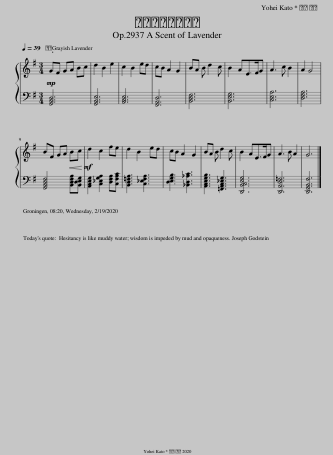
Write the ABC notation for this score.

X:1
%%score { 1 | 2 }
L:1/8
Q:1/4=39
M:3/4
I:linebreak $
K:G
V:1 treble
V:2 bass
V:1
!mp! GF GA Bc | d2 B2 e2 | c2 B2 ed | cB A2 G2 | BA B d2 c | %5
 B2 AE>FG | A3 c B2 | A2 G4 |$ BF GA!<(! Bc!<)! |!mf! d2 c2 fe | %10
 d2 B2 ed | cB A2 G2 | BA B d2 c | B2 AE>FG | A3 B A2 | %15
 G6 |] %16
V:2
 [G,,B,,D,]6 | [G,,B,,E,]6 | [A,,C,E,]6 | [F,,A,,D,]6 | [B,,D,F,]6 | %5
 [B,,E,G,]6 | [C,E,A,]6 | [D,F,A,]6 |$ [G,,B,,D,F,]4 [B,,D,F,A,][B,,D,E,G,] | [A,,C,E,G,]2 [C,_E,G,A,]2 [D,F,A,][C,F,A,C] | %10
 [B,,D,=F,A,]3 [C,_E,F,A,]3 | [D,E,G,B,]3 [_B,,D,_A,C]3 | [A,,C,E,G,B,]3 [=F,,A,,C,_E,G,]3 | [D,,B,,C,E,G,]6 | [D,,A,,D,=F,]6 | %15
 [D,,G,,B,,F,]6 |] %16
